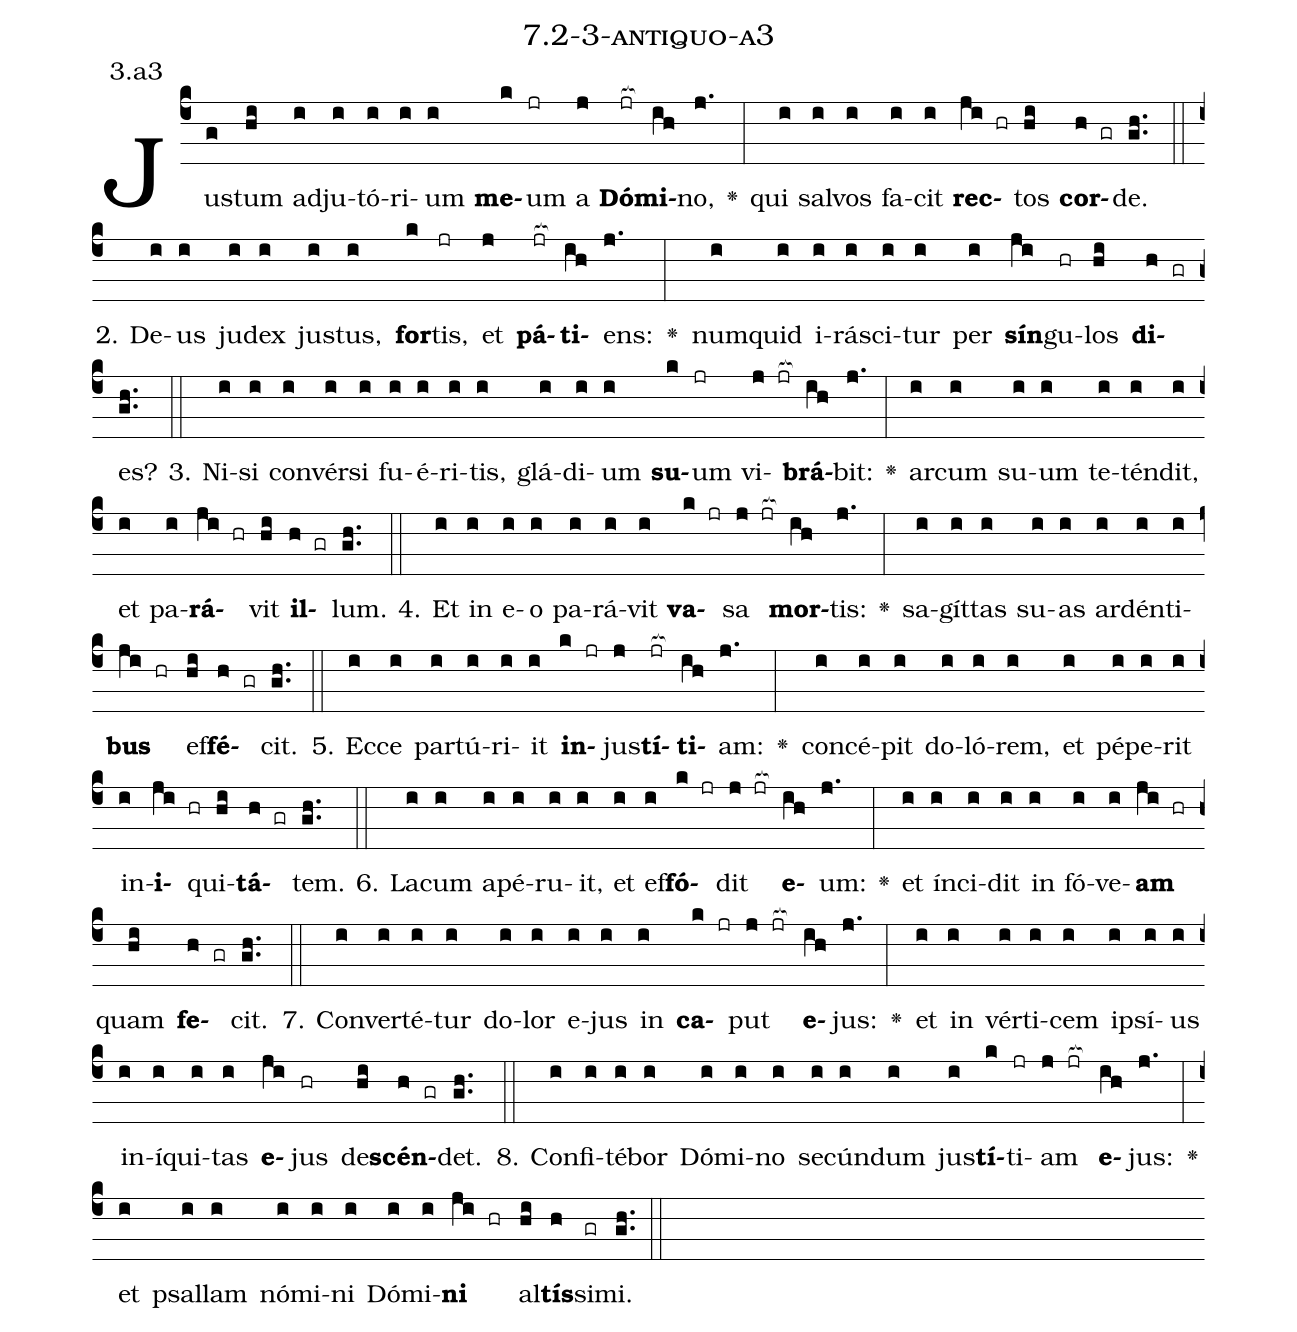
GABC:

name: 7.2-3-antiquo-a3;
annotation: 3.a3;
%%
(c4)Jus(g)tum(hi) ad(i)ju(i)tó(i)ri(i)um(i) <b>me</b>(k)um(jr) a(j) <b>Dó</b>(jr[ocb:1{])<b>mi</b>(ih[ocb:0}])no,(j.) <v>\greheightstar</v>(:) qui(i) sal(i)vos(i) fa(i)cit(i) <b>rec</b>(ji hr)tos(hi) <b>cor</b>(h gr)de.(gh..) (::)
2. De(i)us(i) ju(i)dex(i) jus(i)tus,(i) <b>for</b>(k)tis,(jr) et(j) <b>pá</b>(jr[ocb:1{])<b>ti</b>(ih[ocb:0}])ens:(j.) <v>\greheightstar</v>(:) num(i)quid(i) i(i)rá(i)sci(i)tur(i) per(i) <b>sín</b>(ji)gu(hr)los(hi) <b>di</b>(h gr)es?(gh..) (::)
3. Ni(i)si(i) con(i)vér(i)si(i) fu(i)é(i)ri(i)tis,(i) glá(i)di(i)um(i) <b>su</b>(k)um(jr) vi(j jr[ocb:1{])<b>brá</b>(ih[ocb:0}])bit:(j.) <v>\greheightstar</v>(:) ar(i)cum(i) su(i)um(i) te(i)tén(i)dit,(i) et(i) pa(i)<b>rá</b>(ji hr)vit(hi) <b>il</b>(h gr)lum.(gh..) (::)
4. Et(i) in(i) e(i)o(i) pa(i)rá(i)vit(i) <b>va</b>(k jr)sa(j jr[ocb:1{]) <b>mor</b>(ih[ocb:0}])tis:(j.) <v>\greheightstar</v>(:) sa(i)gít(i)tas(i) su(i)as(i) ar(i)dén(i)ti(i)<b>bus</b>(ji hr) ef(hi)<b>fé</b>(h gr)cit.(gh..) (::)
5. Ec(i)ce(i) par(i)tú(i)ri(i)it(i) <b>in</b>(k jr)jus(j)<b>tí</b>(jr[ocb:1{])<b>ti</b>(ih[ocb:0}])am:(j.) <v>\greheightstar</v>(:) con(i)cé(i)pit(i) do(i)ló(i)rem,(i) et(i) pé(i)pe(i)rit(i) in(i)<b>i</b>(ji hr)qui(hi)<b>tá</b>(h gr)tem.(gh..) (::)
6. La(i)cum(i) a(i)pé(i)ru(i)it,(i) et(i) ef(i)<b>fó</b>(k jr)dit(j jr[ocb:1{]) <b>e</b>(ih[ocb:0}])um:(j.) <v>\greheightstar</v>(:) et(i) ín(i)ci(i)dit(i) in(i) fó(i)ve(i)<b>am</b>(ji hr) quam(hi) <b>fe</b>(h gr)cit.(gh..) (::)
7. Con(i)ver(i)té(i)tur(i) do(i)lor(i) e(i)jus(i) in(i) <b>ca</b>(k jr)put(j jr[ocb:1{]) <b>e</b>(ih[ocb:0}])jus:(j.) <v>\greheightstar</v>(:) et(i) in(i) vér(i)ti(i)cem(i) ip(i)sí(i)us(i) in(i)í(i)qui(i)tas(i) <b>e</b>(ji)jus(hr) de(hi)<b>scén</b>(h gr)det.(gh..) (::)
8. Con(i)fi(i)té(i)bor(i) Dó(i)mi(i)no(i) se(i)cún(i)dum(i) jus(i)<b>tí</b>(k)ti(jr)am(j jr[ocb:1{]) <b>e</b>(ih[ocb:0}])jus:(j.) <v>\greheightstar</v>(:) et(i) psal(i)lam(i) nó(i)mi(i)ni(i) Dó(i)mi(i)<b>ni</b>(ji hr) al(hi)<b>tís</b>(h)si(gr)mi.(gh..) (::)
